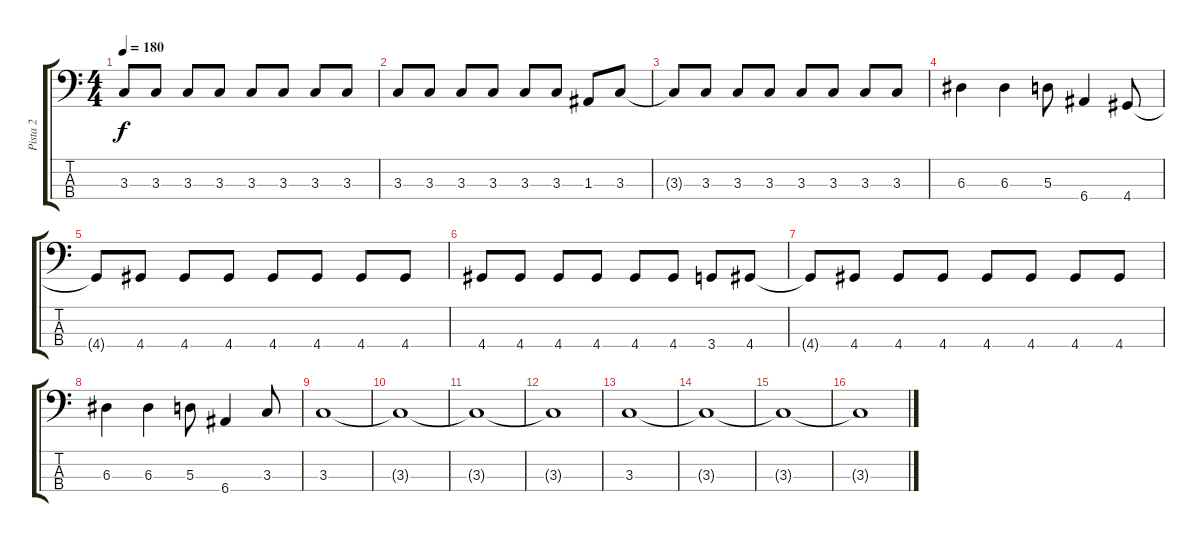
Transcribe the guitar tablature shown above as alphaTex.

\track ("Pista 2" "Pista 2") {instrument electricbassfinger}
\staff {score tabs}
\tuning (G2 D2 A1 E1) {hide}
\ts (4 4)
\tempo 180
\clef f4
\ks c
3.3{t}.8{dy f} 3.3.8 3.3.8 3.3.8 3.3.8 3.3.8 3.3.8 3.3.8 |
3.3.8 3.3.8 3.3.8 3.3.8 3.3.8 3.3.8 1.3.8 3.3.8 |
3.3{t}.8 3.3.8 3.3.8 3.3.8 3.3.8 3.3.8 3.3.8 3.3.8 |
6.3.4 6.3.4 5.3.8 6.4.4 4.4.8 |
4.4{t}.8 4.4.8 4.4.8 4.4.8 4.4.8 4.4.8 4.4.8 4.4.8 |
4.4.8 4.4.8 4.4.8 4.4.8 4.4.8 4.4.8 3.4.8 4.4.8 |
4.4{t}.8 4.4.8 4.4.8 4.4.8 4.4.8 4.4.8 4.4.8 4.4.8 |
6.3.4 6.3.4 5.3.8 6.4.4 3.3.8 |
3.3.1 |
3.3{t}.1 |
3.3{t}.1 |
3.3{t}.1 |
3.3.1 |
3.3{t}.1 |
3.3{t}.1 |
3.3{t}.1
